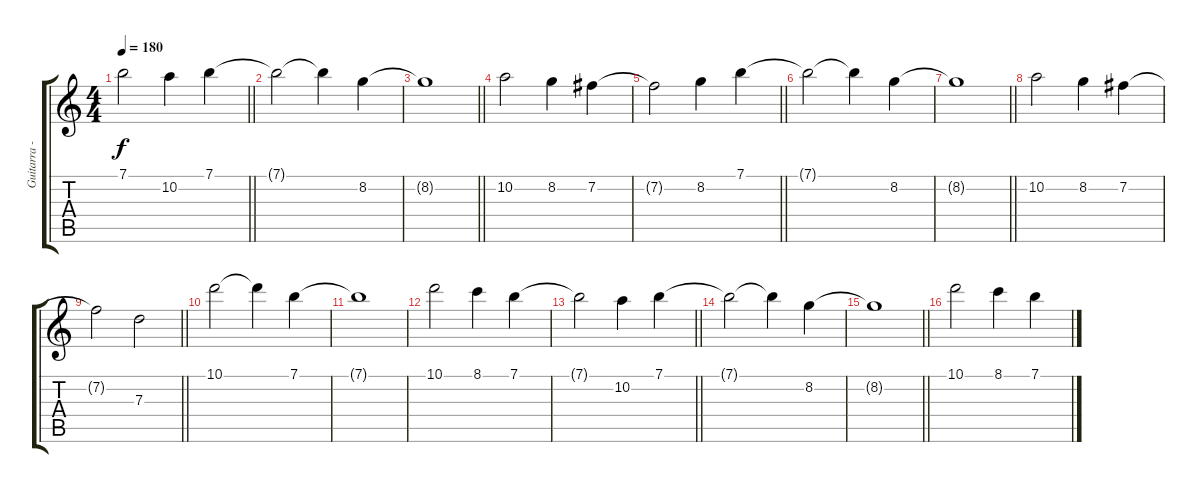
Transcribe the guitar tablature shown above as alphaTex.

\track ("Guitarra - Coro" "Guitarra -") {instrument distortionguitar}
\staff {score tabs}
\tuning (E4 B3 G3 D3 A2 E2) {hide}
\ts (4 4)
\tempo 180
\clef g2
\barLineRight lightlight
\ks c
7.1{t}.2{dy f} 10.2.4 7.1.4 |
7.1{t}.2 7.1{t}.4 8.2.4 |
\barLineRight lightlight
8.2{t}.1 |
10.2.2 8.2.4 7.2.4 |
\barLineRight lightlight
7.2{t}.2 8.2.4 7.1.4 |
7.1{t}.2 7.1{t}.4 8.2.4 |
\barLineRight lightlight
8.2{t}.1 |
10.2.2 8.2.4 7.2.4 |
\barLineRight lightlight
7.2{t}.2 7.3.2 |
10.1.2{volume 10} 10.1{t}.4 7.1.4 |
7.1{t}.1 |
10.1.2{volume 8} 8.1.4 7.1.4 |
\barLineRight lightlight
7.1{t}.2 10.2.4 7.1.4 |
7.1{t}.2{volume 6} 7.1{t}.4 8.2.4 |
\barLineRight lightlight
8.2{t}.1 |
10.1.2{volume 4} 8.1.4 7.1.4
